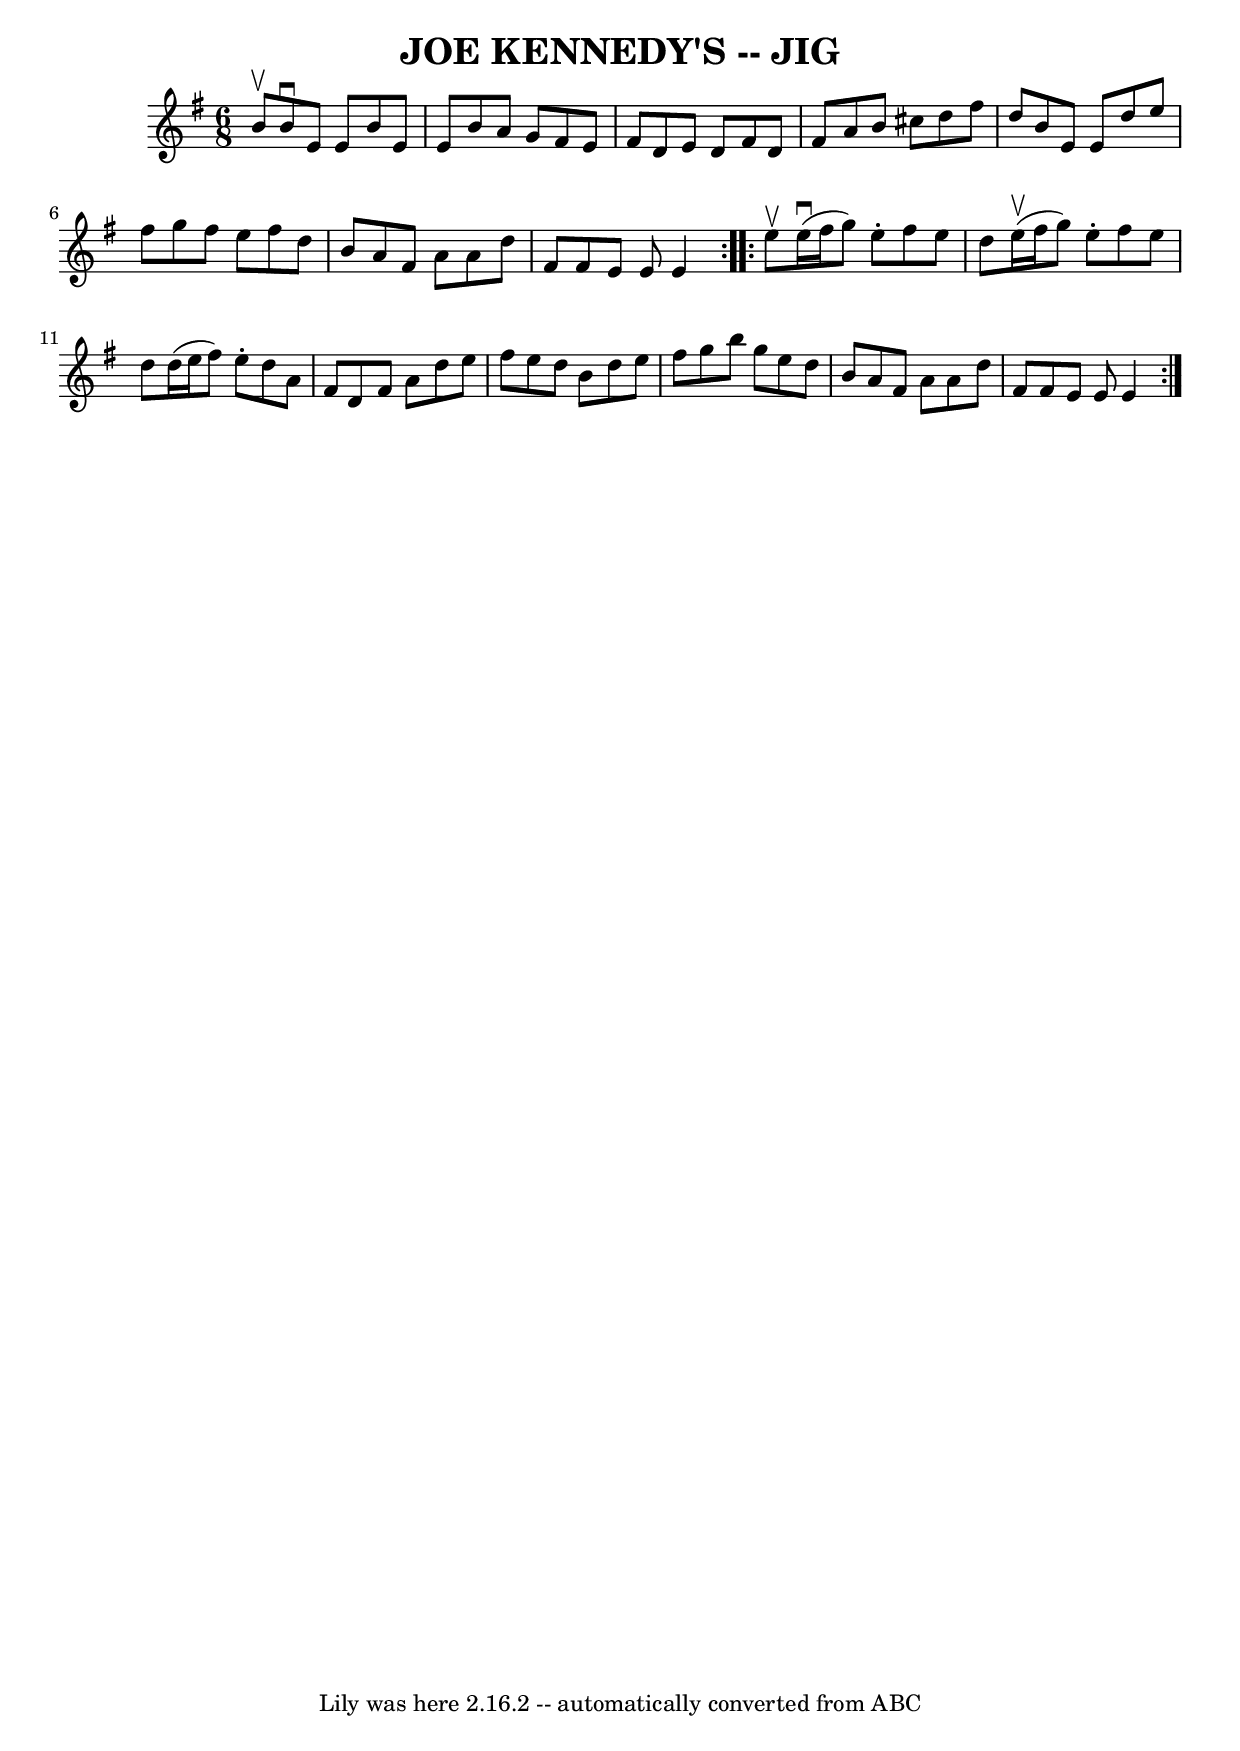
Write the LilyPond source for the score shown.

\version "2.16.2"
\include "Mammoth.ily"
\header {
  %% book = "Ryan's Mammoth Collection of Fiddle Tunes"
  crossRefNumber = "1"
  footnotes = ""
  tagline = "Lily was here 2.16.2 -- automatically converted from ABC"
  title = "JOE KENNEDY'S -- JIG"

}
voicedefault =  {



  \repeat volta 2 {

    \time 6/8 
    \key e \minor
    b'8^\upbow       |
    b'8^\downbow e'8    
    e'8 b'8 e'8 e'8    |
    b'8 a'8 g'8 fis'8 e'8    
    fis'8    |
    d'8 e'8 d'8 fis'8 d'8 fis'8    |
    
    a'8 b'8 cis''8 d''8 fis''8 d''8        |
    b'8 e'8    
    e'8 d''8 e''8 fis''8    |
    g''8 fis''8 e''8 fis''8    
    d''8 b'8    |
    a'8 fis'8 a'8 a'8 d''8 fis'8    
    |
    fis'8 e'8 e'8 e'4    
  }     
  \repeat volta 2 {
    e''8^\upbow 
    |
    e''16 (^\downbow fis''16 g''8) e''8 -. fis''8    
    e''8 d''8    |
    e''16 (^\upbow fis''16 g''8) e''8 -.   
    fis''8 e''8 d''8    |
    d''16 (e''16 fis''8) e''8 -.   
    d''8 a'8 fis'8    |
    d'8 fis'8 a'8 d''8 e''8    
    fis''8        |
    e''8 d''8 b'8 d''8 e''8 fis''8    
    |
    g''8 b''8 g''8 e''8 d''8 b'8    |
    a'8    
    fis'8 a'8 a'8 d''8 fis'8    |
    fis'8 e'8 e'8 e'4   
    
  }   

}

\score{
  <<

    \context Staff="default"
    {
      \voicedefault 
      
    }

  >>
  \layout {
    
  }
  \midi {
  }

}
